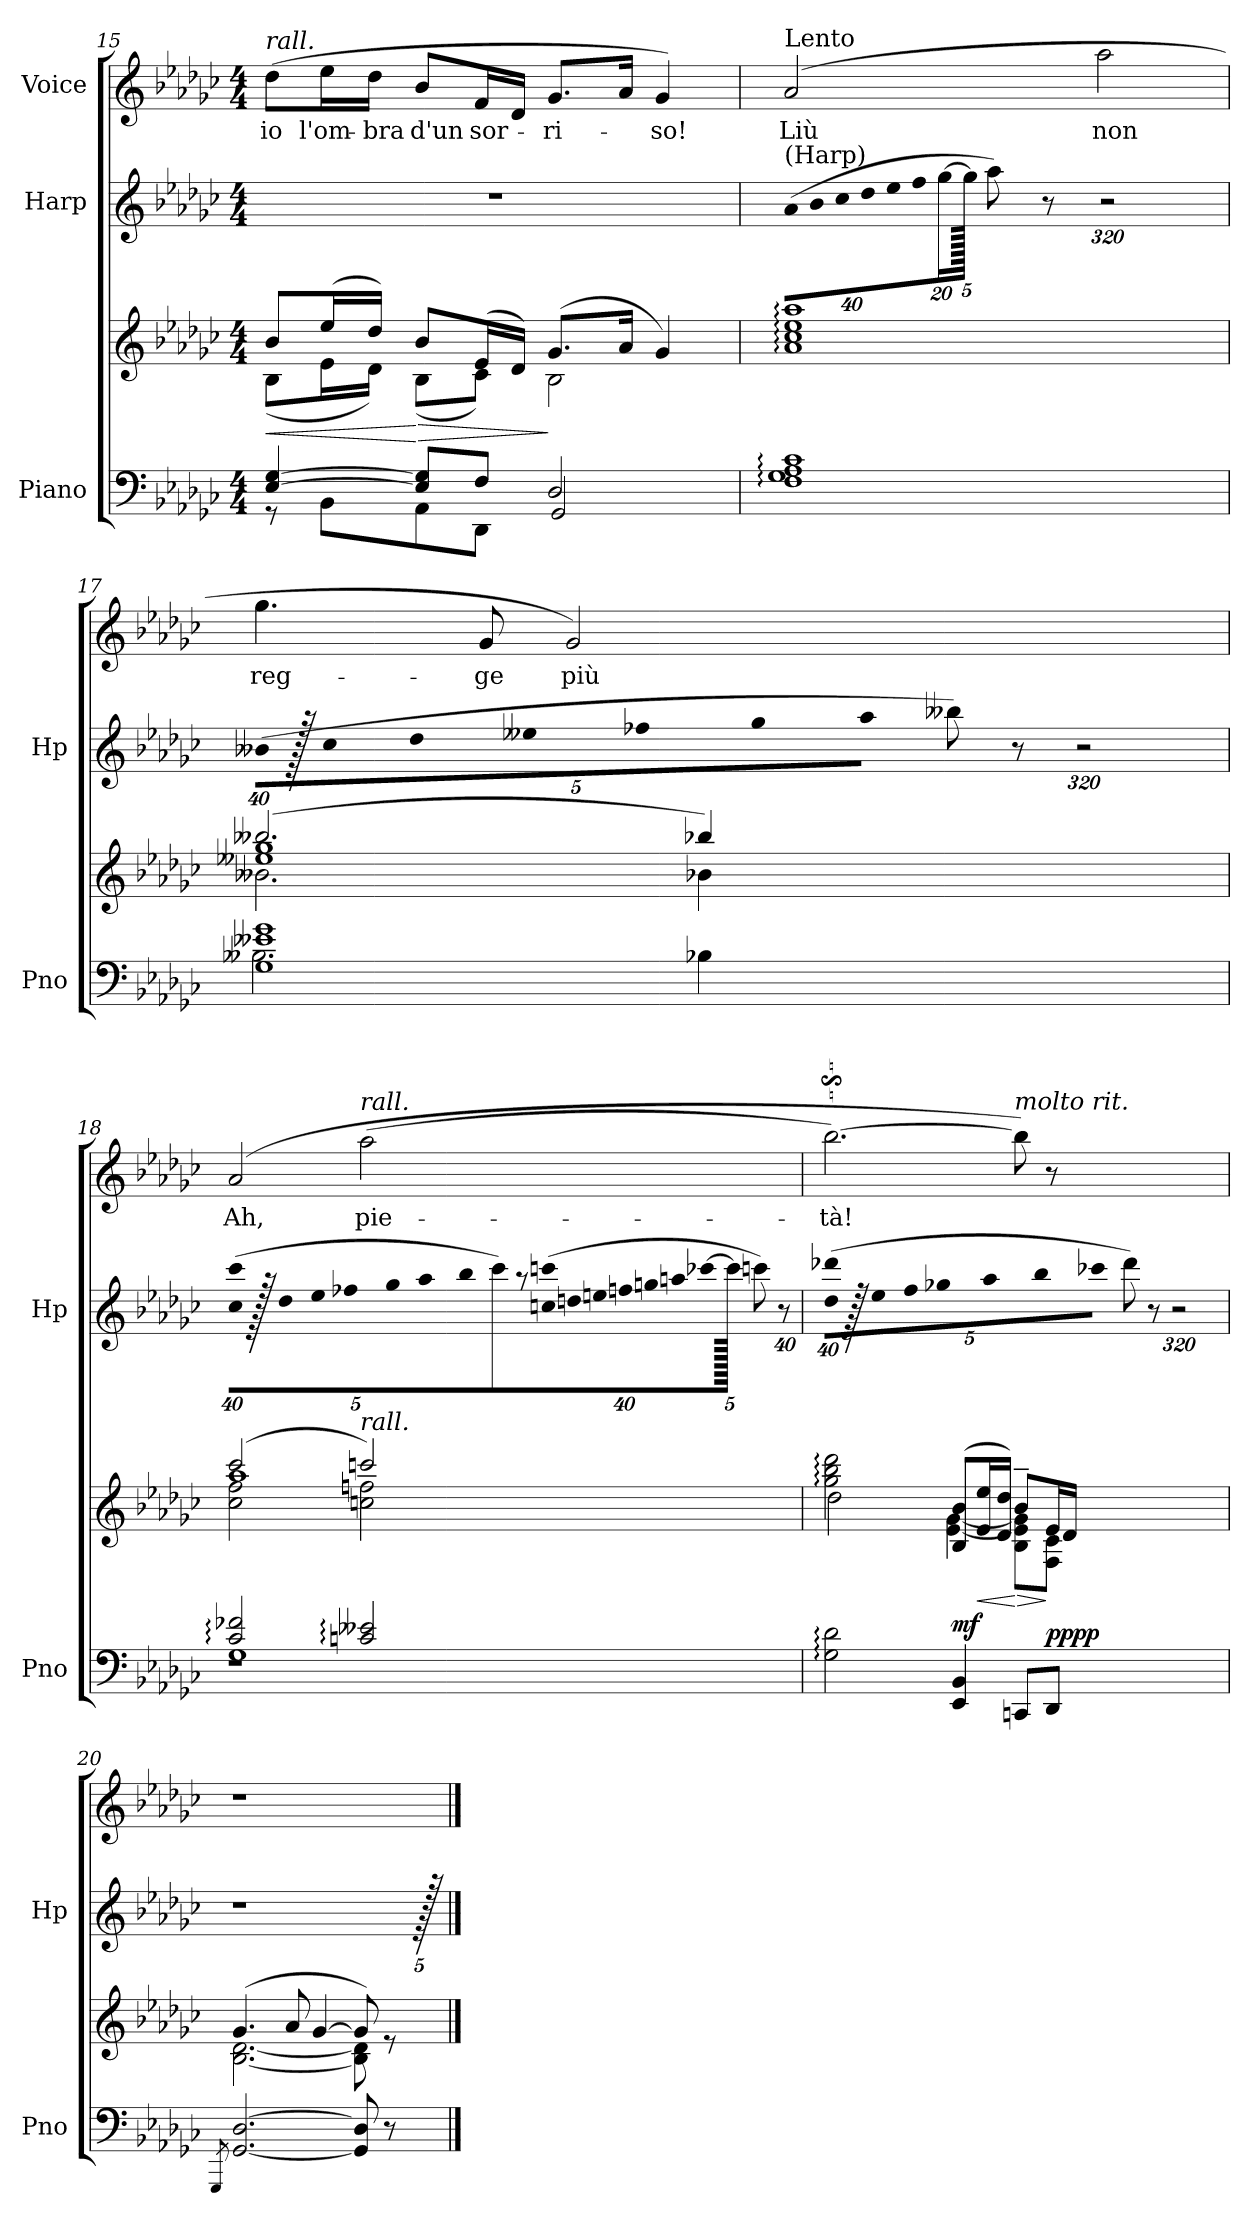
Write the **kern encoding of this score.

**kern	**kern	**dynam	**kern	**kern	**text
*part3	*part3	*part3	*part2	*part1	*part1
*staff4	*staff3	*staff3/4	*staff2	*staff1	*staff1
*I"Piano	*	*	*I"Harp	*I"Voice	*
*I'Pno	*	*	*I'Hp	*	*
*clefF4	*clefG2	*	*clefG2	*clefG2	*
*k[b-e-a-d-g-c-]	*k[b-e-a-d-g-c-]	*	*k[b-e-a-d-g-c-]	*k[b-e-a-d-g-c-]	*
*M4/4	*M4/4	*	*M4/4	*M4/4	*
*MM37	*MM37	*	*MM37	*MM37	*
=15	=15	=15	=15	=15	=15
*^	*	*	*	*	*
!	!	!	!	!	!LO:TX:a:i:t=rall.	!
!	!	!LO:TX:a:i:t=rall.	!	!	!	!
!	!	!	!LO:HP:b	!	!	!LO:LY:b
*	*	*^	*	*	*	*
[4E-/ [4G-/	8r	8b-/L	(<8B-\L	<	1r	(>8dd-\L	io
!	!	!	!	!	!	!	!LO:LY:b
.	8BB-\L	(>16ee-/L	16e-\L	.	.	16ee-\L	l'om-
!	!	!	!	!	!	!	!LO:LY:b
.	.	16dd-/JJ)	16d-\JJ)	.	.	16dd-\JJ	bra
!	!	!	!	!LO:HP:n=1:b	!	!	!LO:LY:b
8E-/] 8G-/]L	8AA-\	8b-/L	(<8B-\L	[ >	.	8b-/L	d'un
!	!	!	!	!	!	!	!LO:LY:b
8F/J	8DD-\J	(>16e-/L	8c-\J)	.	.	16f/L	sor-
.	.	16d-/JJ)	.	.	.	16d-/JJ	.
!	!	!	!	!	!	!	!LO:LY:b
2D-/	2GG-/	(>8.g-/L	2B-\	]	.	8.g-/L	-ri-
.	.	16a-/Jk	.	.	.	16a-/Jk	.
!	!	!	!	!	!	!	!LO:LY:b
.	.	4g-/)	.	.	.	4g-/)	-so!
*v	*v	*	*	*	*	*	*
*	*v	*v	*	*	*	*
!!LO:LB:g=z
=16	=16	=16	=16	=16	=16
*	*	*	*Xbrackettup	*	*
!	!	!	!	!LO:TX:a:t=Lento	!
!	!	!	!LO:TX:a:t=(Harp)	!	!
!	!	!	!LO:N:vis=16	!	!LO:LY:b
1F: 1G-: 1A-: 1c-:	1a-: 1cc-: 1ee-: 1aa-:	.	(>640%23a-\LL	(>2a-/	Liù
!	!	!	!LO:N:vis=16	!	!
.	.	.	640%23b-\	.	.
!	!	!	!LO:N:vis=16	!	!
.	.	.	640%23cc-\	.	.
!	!	!	!LO:N:vis=16	!	!
.	.	.	640%23dd-\	.	.
!	!	!	!LO:N:vis=16	!	!
.	.	.	640%23ee-\	.	.
!	!	!	!LO:N:vis=16	!	!
.	.	.	640%23ff\	.	.
.	.	.	[320%11gg-\JJ	.	.
.	.	.	640gg-\JJ]	.	.
.	.	.	8aa-\)	.	.
.	.	.	8r	.	.
!	!	!	!	!	!LO:LY:b
.	.	.	.	2aa-\	non
.	.	.	640%319r	.	.
=17	=17	=17	=17	=17	=17
*^	*^	*	*	*	*
*	*	*	*^	*	*	*	*
!	!	!	!	!	!	!LO:N:vis=16	!	!LO:LY:b
1G- 1e--X 1g-	2.B--X\	(>2.bb--X/	1ee--X 1gg-	2.b--X\	.	(>640%23b--X\LL	4.gg-\	reg-
.	.	.	.	.	.	640r	.	.
!	!	!	!	!	!	!LO:N:vis=16	!	!
.	.	.	.	.	.	640%23cc-\	.	.
!	!	!	!	!	!	!LO:N:vis=16	!	!
.	.	.	.	.	.	640%23dd-\	.	.
!	!	!	!	!	!	!LO:N:vis=16	!	!
.	.	.	.	.	.	640%23ee--X\	.	.
!	!	!	!	!	!	!LO:N:vis=16	!	!
.	.	.	.	.	.	640%23ff-X\	.	.
!	!	!	!	!	!	!LO:N:vis=16	!	!
.	.	.	.	.	.	640%23gg-\	.	.
!	!	!	!	!	!	!LO:N:vis=16	!	!
.	.	.	.	.	.	640%23aa-\JJ	.	.
.	.	.	.	.	.	8bb--X\)	.	.
!	!	!	!	!	!	!	!	!LO:LY:b
.	.	.	.	.	.	.	8g-/	ge
.	.	.	.	.	.	8r	.	.
!	!	!	!	!	!	!	!	!LO:LY:b
.	.	.	.	.	.	.	2g-/)	più
.	.	.	.	.	.	640%319r	.	.
.	4B-X\	4bb-X/)	.	4b-X\	.	.	.	.
640ryy	640ryy	640ryy	640ryy	640ryy	.	.	640ryy	.
!!LO:PB:g=z
=18	=18	=18	=18	=18	=18	=18	=18	=18
*	*^	*	*	*	*	*	*	*
!	!	!	!	!	!	!	!LO:N:vis=16	!	!LO:LY:b
2c-/: 2f-X/:	1r	1G-	(>2ccc-/	1aa-:	2cc-\: 2ff\:	.	(<640%23cc-\ 640%23ccc-\LL	(>2a-/	Ah,
.	.	.	.	.	.	.	640r	.	.
!	!	!	!	!	!	!	!LO:N:vis=16	!	!
.	.	.	.	.	.	.	640%23dd-\	.	.
!	!	!	!	!	!	!	!LO:N:vis=16	!	!
.	.	.	.	.	.	.	640%23ee-\	.	.
!	!	!	!	!	!	!	!LO:N:vis=16	!	!
.	.	.	.	.	.	.	640%23ff-X\	.	.
!	!	!	!	!	!	!	!LO:N:vis=16	!	!
.	.	.	.	.	.	.	640%23gg-\	.	.
!	!	!	!	!	!	!	!LO:N:vis=16	!	!
.	.	.	.	.	.	.	640%23aa-\	.	.
!	!	!	!	!	!	!	!LO:N:vis=16	!	!
.	.	.	.	.	.	.	640%23bb-\JJ	.	.
.	.	.	.	.	.	.	8ccc-\)	.	.
.	.	.	.	.	.	.	8r	.	.
*	*	*	*	*	*	*	*	*MM34	*
!	!	!	!	!	!	!	!	!LO:TX:a:i:t=rall.	!
!	!	!	!LO:TX:a:i:t=rall.	!	!	!	!	!	!
!	!	!	!	!	!	!	!	!	!LO:LY:b
2cn/: 2e--X/:	.	.	2cccn/)	.	2ccn\: 2ffn\:	.	.	(>2aa-\	pie-
!	!	!	!	!	!	!	!LO:N:vis=16	!	!
.	.	.	.	.	.	.	(<640%23ccn\ 640%23cccn\LL	.	.
!	!	!	!	!	!	!	!LO:N:vis=16	!	!
.	.	.	.	.	.	.	640%23ddn\	.	.
!	!	!	!	!	!	!	!LO:N:vis=16	!	!
.	.	.	.	.	.	.	640%23een\	.	.
!	!	!	!	!	!	!	!LO:N:vis=16	!	!
.	.	.	.	.	.	.	640%23ffn\	.	.
!	!	!	!	!	!	!	!LO:N:vis=16	!	!
.	.	.	.	.	.	.	640%23ggn\	.	.
!	!	!	!	!	!	!	!LO:N:vis=16	!	!
.	.	.	.	.	.	.	640%23aan\	.	.
.	.	.	.	.	.	.	[320%11ccc-X\JJ	.	.
.	.	.	.	.	.	.	640ccc-\JJ]	.	.
.	.	.	.	.	.	.	8cccn\)	.	.
.	.	.	.	.	.	.	320%39r	.	.
640ryy	640ryy	640ryy	640ryy	640ryy	640ryy	.	.	640ryy	.
=19	=19	=19	=19	=19	=19	=19	=19	=19	=19
!	!	!	!	!	!	!	!LO:N:vis=16	!	!LO:LY:b
*v	*v	*v	*	*	*	*	*	*	*
*	*	*v	*v	*	*	*	*
2G-\: 2d-\:	2gg-\: 2bb-\: 2ddd-\:	2dd-\	.	(<640%23dd-i\ 640%23ddd-X\LL	[2.bb-s$sS\)	tà!
.	.	.	.	320r	.	.
!	!	!	!	!LO:N:vis=16	!	!
.	.	.	.	640%23ee-\	.	.
!	!	!	!	!LO:N:vis=16	!	!
.	.	.	.	640%23ff\	.	.
!	!	!	!	!LO:N:vis=16	!	!
.	.	.	.	640%23gg-X\	.	.
!	!	!	!	!LO:N:vis=16	!	!
.	.	.	.	640%23aa-\	.	.
!	!	!	!	!LO:N:vis=16	!	!
.	.	.	.	640%23bb-\	.	.
!	!	!	!	!LO:N:vis=16	!	!
.	.	.	.	640%23ccc-X\JJ	.	.
.	.	.	.	8ddd-\)	.	.
.	.	.	.	8r	.	.
!	!	!	!LO:DY:a=2	!	!	!
4EE-/ 4BB-/	(>8B-/ 8b-/L	[4e-\ [4g-\	mf	.	.	.
.	.	.	.	640%319r	.	.
!	!	!	!LO:HP:b	!	!	!
.	16e-/ 16ee-/L	.	<	.	.	.
.	16d-/ 16dd-/JJ)	.	.	.	.	.
!	!	!	!	!	!LO:TX:a:i:t=molto rit.	!
!	!	!	!LO:HP:n=1:b	!	!	!
8CCn/L	8b-~/L	8B-\ 8e-\] 8g-\]L	[ >	.	8bb-\])	.
!	!	!	!LO:DY:n=1:b=2	!	!	!
!	!	!	!LO:DY:n=2:a=2	!	!	!
8DD-/J	16e-/L	8F\ 8c-\J	] pp pp	.	8r	.
.	16d-/JJ	.	.	.	.	.
320ryy	320ryy	320ryy	.	.	320ryy	.
=20	=20	=20	=20	=20	=20	=20
8qGGG-/	.	.	.	.	.	.
[2.GG-/ [2.D-/	(>4.g-/	[2.B-\ [2.d-\	.	1r	1r	.
.	8a-/	.	.	.	.	.
.	[4g-/	.	.	.	.	.
8GG-/] 8D-/]	8g-/])	8B-\] 8d-\]	.	.	.	.
8r	8re	640ryy	.	.	.	.
.	.	8ryy	.	.	.	.
640ryy	640ryy	.	.	640r	640ryy	.
*	*v	*v	*	*	*	*
==	==	==	==	==	==
*-	*-	*-	*-	*-	*-
